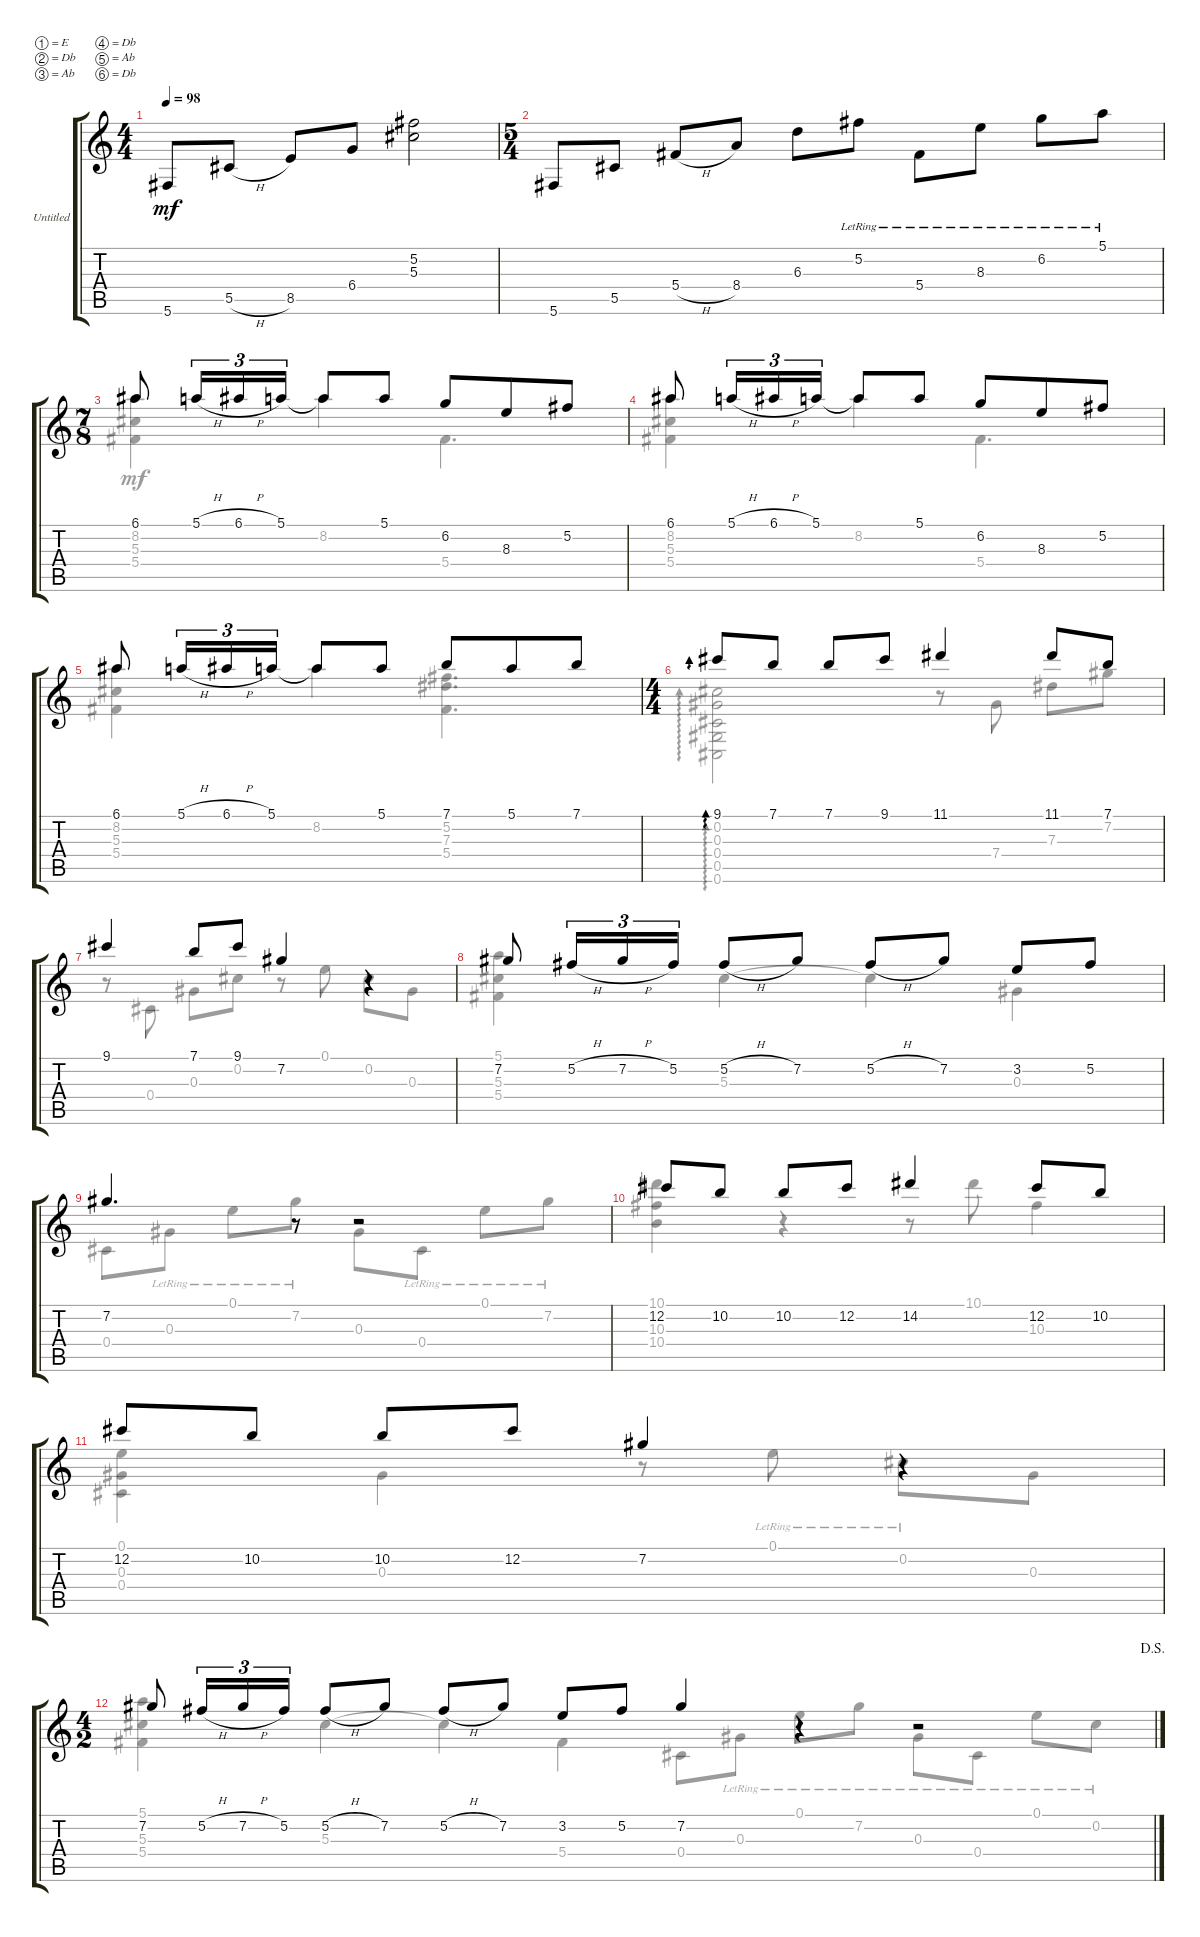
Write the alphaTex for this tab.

\bracketExtendMode groupsimilarinstruments
\firstSystemTrackNameOrientation horizontal
\otherSystemsTrackNameOrientation horizontal
\track ("Untitled" "Untitled") {instrument acousticguitarnylon}
\staff {score tabs}
\tuning (E4 Db4 Ab3 Db3 Ab2 Db2)
\voice
\ts (4 4)
\tempo 98
\clef g2
\ks c
5.6.8{dy mf} 5.5{h}.8 8.5.8 6.4.8 (5.2 5.3).2 |
\ts (5 4)
5.6.8 5.5.8 5.4{h}.8 8.4.8 6.3.8 5.2{lr}.8 5.4{lr}.8 8.3{lr}.8 6.2{lr}.8 5.1{lr}.8 |
\ts (7 8)
6.1.8 5.1{h}.16{tu (3 2)} 6.1{h}.16{tu (3 2)} 5.1.16{tu (3 2)} 5.1{t}.8 5.1.8 6.2.8 8.3.8 5.2.8 |
6.1.8 5.1{h}.16{tu (3 2)} 6.1{h}.16{tu (3 2)} 5.1.16{tu (3 2)} 5.1{t}.8 5.1.8 6.2.8 8.3.8 5.2.8 |
6.1.8 5.1{h}.16{tu (3 2)} 6.1{h}.16{tu (3 2)} 5.1.16{tu (3 2)} 5.1{t}.8 5.1.8 7.1.8 5.1.8 7.1.8 |
\ts (4 4)
9.1.8{ad 0} 7.1.8 7.1.8 9.1.8 11.1.4 11.1.8 7.1.8 |
9.1.4 7.1.8 9.1.8 7.2.4 r.4 |
7.2.8 5.2{h}.16{tu (3 2)} 7.2{h}.16{tu (3 2)} 5.2.16{tu (3 2)} 5.2{h}.8 7.2.8 5.2{h}.8 7.2.8 3.2.8 5.2.8 |
7.2.4{d} r.8 r.2 |
12.2.8 10.2.8 10.2.8 12.2.8 14.2.4 12.2.8 10.2.8 |
12.2.8 10.2.8 10.2.8 12.2.8 7.2.4 r.4 |
\ts (4 2)
\jump dalsegno
7.2.8 5.2{h}.16{tu (3 2)} 7.2{h}.16{tu (3 2)} 5.2.16{tu (3 2)} 5.2{h}.8 7.2.8 5.2{h}.8 7.2.8 3.2.8 5.2.8 7.2.4 r.4 r.2
\voice
\clef g2
\ottava regular
\simile none
\ks c
|
|
(8.2 5.3 5.4).4 8.2.4 5.4.4{d} |
(8.2 5.3 5.4).4 8.2.4 5.4.4{d} |
(8.2 5.3 5.4).4 8.2.4 (5.2 7.3 5.4).4{d} |
(0.2 0.3 0.4 0.5 0.6).2{ad 0} r.8 7.4.8 7.3.8 7.2.8 |
r.8 0.4.8 0.3.8 0.2.8 r.8 0.1.8 0.2.8 0.3.8 |
(5.1 5.3 5.4).4 5.3.4 5.3{t}.4 0.3.4 |
0.4.8 0.3{lr}.8 0.1{lr}.8 7.2{lr}.8 0.3.8 0.4{lr}.8 0.1{lr}.8 7.2{lr}.8 |
(10.1 10.3 10.4).4 r.4 r.8 10.1.8 10.3.4 |
(0.1 0.3 0.4).4 0.3.4 r.8 0.1{lr}.8 0.2{lr}.8 0.3.8 |
(5.1 5.3 5.4).4 5.3.4 5.3{t}.4 5.4.4 0.4.8 0.3{lr}.8 0.1{lr}.8 7.2{lr}.8 0.3{lr}.8 0.4{lr}.8 0.1{lr}.8 0.2{lr}.8
